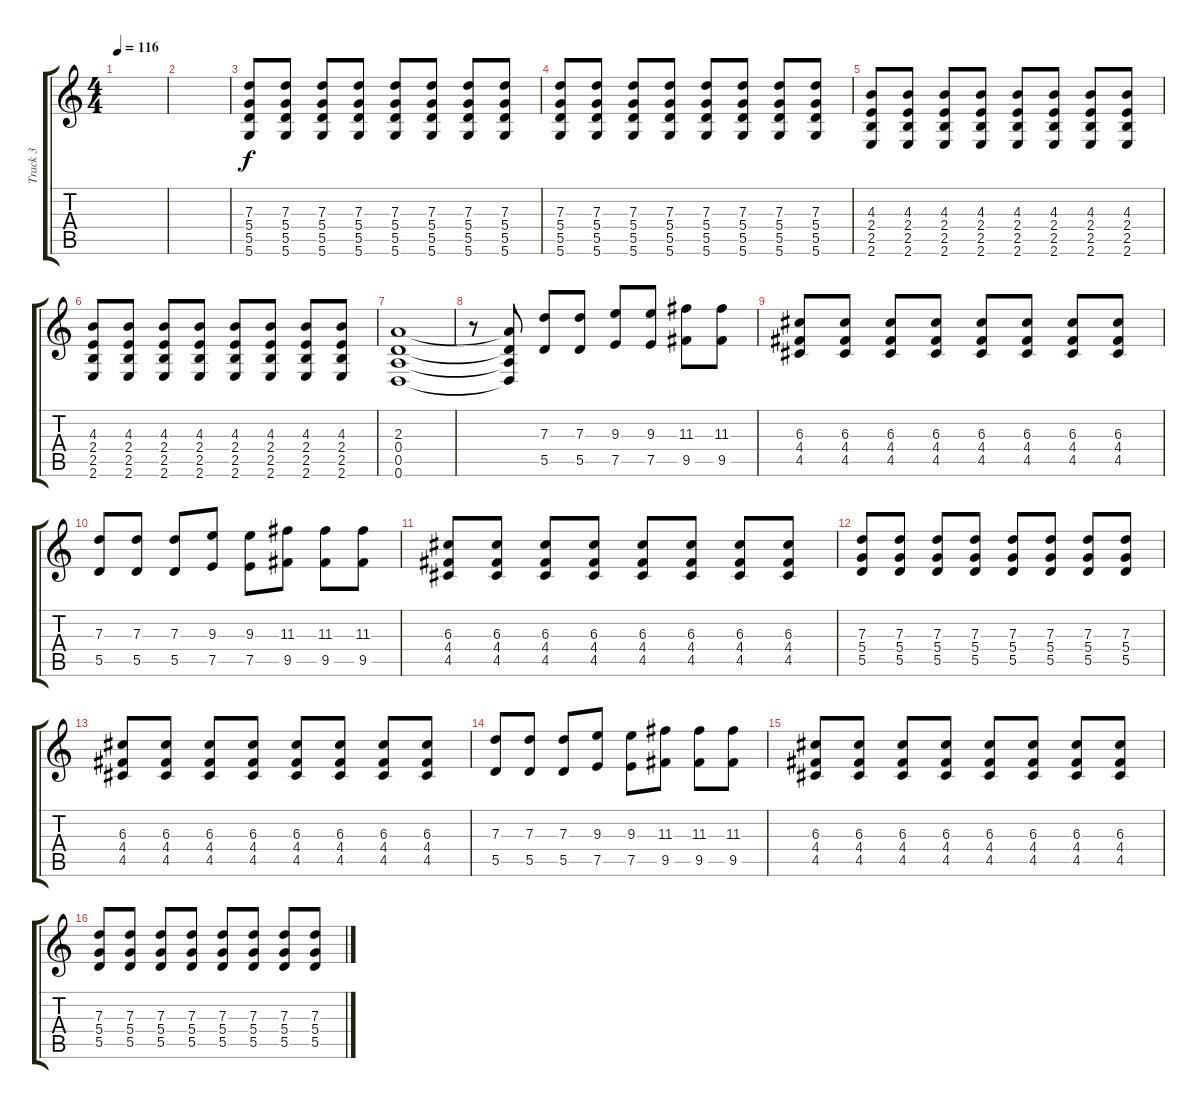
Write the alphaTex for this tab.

\track ("Track 3" "Track 3") {instrument electricguitarjazz}
\staff {score tabs}
\tuning (E4 B3 G3 D3 A2 D2) {hide}
\ts (4 4)
\tempo 116
\clef g2
\ks c
|
|
(7.3 5.4 5.5 5.6).8{instrument overdrivenguitar} (7.3 5.4 5.5 5.6).8 (7.3 5.4 5.5 5.6).8 (7.3 5.4 5.5 5.6).8 (7.3 5.4 5.5 5.6).8 (7.3 5.4 5.5 5.6).8 (7.3 5.4 5.5 5.6).8 (7.3 5.4 5.5 5.6).8 |
(7.3 5.4 5.5 5.6).8 (7.3 5.4 5.5 5.6).8 (7.3 5.4 5.5 5.6).8 (7.3 5.4 5.5 5.6).8 (7.3 5.4 5.5 5.6).8 (7.3 5.4 5.5 5.6).8 (7.3 5.4 5.5 5.6).8 (7.3 5.4 5.5 5.6).8 |
(4.3 2.4 2.5 2.6).8 (4.3 2.4 2.5 2.6).8 (4.3 2.4 2.5 2.6).8 (4.3 2.4 2.5 2.6).8 (4.3 2.4 2.5 2.6).8 (4.3 2.4 2.5 2.6).8 (4.3 2.4 2.5 2.6).8 (4.3 2.4 2.5 2.6).8 |
(4.3 2.4 2.5 2.6).8 (4.3 2.4 2.5 2.6).8 (4.3 2.4 2.5 2.6).8 (4.3 2.4 2.5 2.6).8 (4.3 2.4 2.5 2.6).8 (4.3 2.4 2.5 2.6).8 (4.3 2.4 2.5 2.6).8 (4.3 2.4 2.5 2.6).8 |
(2.3 0.4 0.5 0.6).1 |
r.8 (2.3{t} 0.4{t} 0.5{t} 0.6{t}).8 (7.3 5.5).8 (7.3 5.5).8 (9.3 7.5).8 (9.3 7.5).8 (11.3 9.5).8 (11.3 9.5).8 |
(6.3 4.4 4.5).8{instrument overdrivenguitar} (6.3 4.4 4.5).8 (6.3 4.4 4.5).8 (6.3 4.4 4.5).8 (6.3 4.4 4.5).8 (6.3 4.4 4.5).8 (6.3 4.4 4.5).8 (6.3 4.4 4.5).8 |
(7.3 5.5).8 (7.3 5.5).8 (7.3 5.5).8 (9.3 7.5).8 (9.3 7.5).8 (11.3 9.5).8 (11.3 9.5).8 (11.3 9.5).8 |
(6.3 4.4 4.5).8 (6.3 4.4 4.5).8 (6.3 4.4 4.5).8 (6.3 4.4 4.5).8 (6.3 4.4 4.5).8 (6.3 4.4 4.5).8 (6.3 4.4 4.5).8 (6.3 4.4 4.5).8 |
(7.3 5.4 5.5).8 (7.3 5.4 5.5).8 (7.3 5.4 5.5).8 (7.3 5.4 5.5).8 (7.3 5.4 5.5).8 (7.3 5.4 5.5).8 (7.3 5.4 5.5).8 (7.3 5.4 5.5).8 |
(6.3 4.4 4.5).8{instrument overdrivenguitar} (6.3 4.4 4.5).8 (6.3 4.4 4.5).8 (6.3 4.4 4.5).8 (6.3 4.4 4.5).8 (6.3 4.4 4.5).8 (6.3 4.4 4.5).8 (6.3 4.4 4.5).8 |
(7.3 5.5).8 (7.3 5.5).8 (7.3 5.5).8 (9.3 7.5).8 (9.3 7.5).8 (11.3 9.5).8 (11.3 9.5).8 (11.3 9.5).8 |
(6.3 4.4 4.5).8 (6.3 4.4 4.5).8 (6.3 4.4 4.5).8 (6.3 4.4 4.5).8 (6.3 4.4 4.5).8 (6.3 4.4 4.5).8 (6.3 4.4 4.5).8 (6.3 4.4 4.5).8 |
(7.3 5.4 5.5).8 (7.3 5.4 5.5).8 (7.3 5.4 5.5).8 (7.3 5.4 5.5).8 (7.3 5.4 5.5).8 (7.3 5.4 5.5).8 (7.3 5.4 5.5).8 (7.3 5.4 5.5).8
